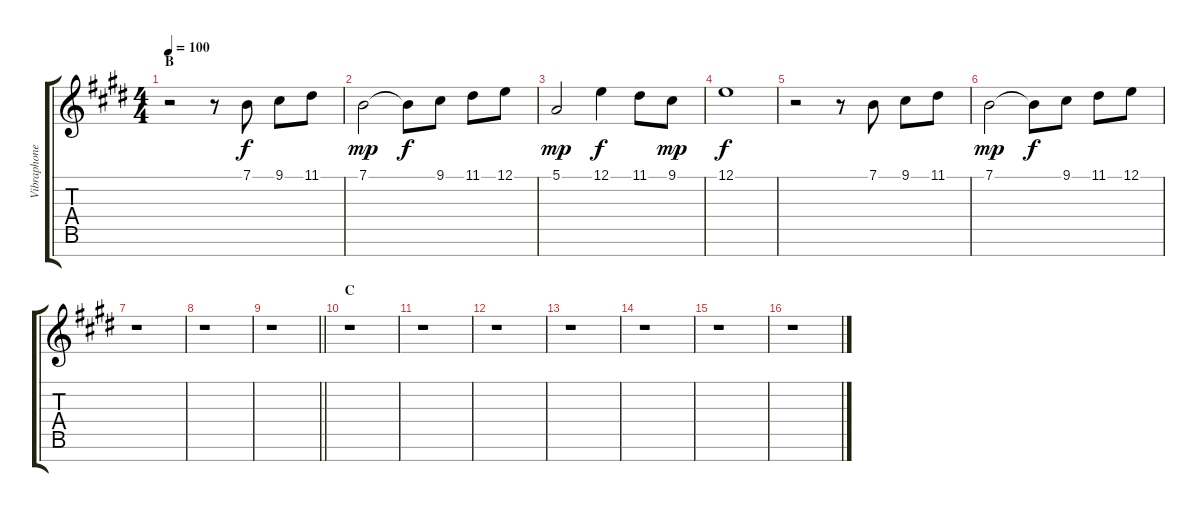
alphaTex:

\track ("Vibraphone" "Vibraphone") {instrument vibraphone}
\staff {score tabs}
\tuning (E4 B3 G3 D3 A2 E2 B1) {hide}
\ts (4 4)
\section ("" "B")
\tempo 100
\clef g2
\ks e
r.2{dy f} r.8 7.1.8 9.1.8 11.1.8 |
7.1.2{dy mp} 7.1{t}.8{dy f} 9.1.8 11.1.8 12.1.8 |
5.1.2{dy mp} 12.1.4{dy f} 11.1.8 9.1.8{dy mp} |
12.1.1{dy f} |
r.2 r.8 7.1.8 9.1.8 11.1.8 |
7.1.2{dy mp} 7.1{t}.8{dy f} 9.1.8 11.1.8 12.1.8 |
r.1 |
r.1 |
\barLineRight lightlight
r.1 |
\section ("" "C")
r.1 |
r.1 |
r.1 |
r.1 |
r.1 |
r.1 |
r.1
